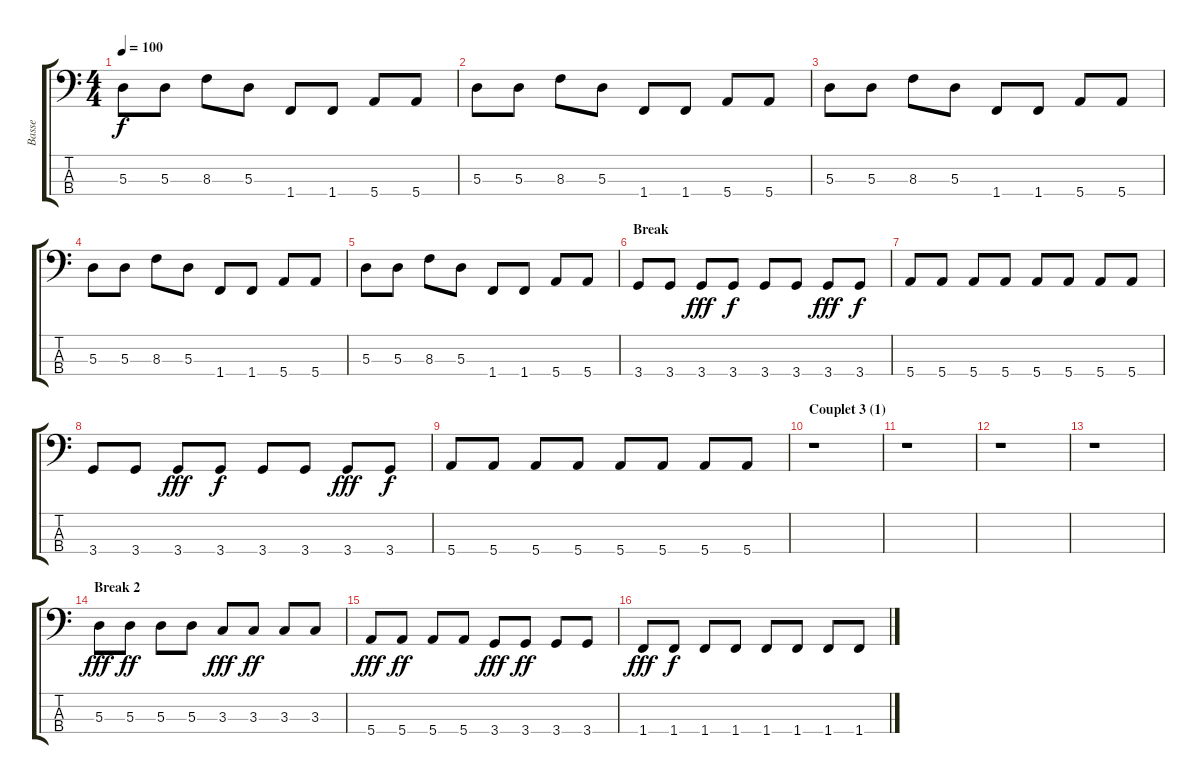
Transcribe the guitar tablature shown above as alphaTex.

\track ("Basse" "Basse") {instrument electricbassfinger}
\staff {score tabs}
\tuning (G2 D2 A1 E1) {hide}
\ts (4 4)
\tempo 100
\clef f4
\ks c
5.3.8{dy f} 5.3.8 8.3.8 5.3.8 1.4.8 1.4.8 5.4.8 5.4.8 |
5.3.8 5.3.8 8.3.8 5.3.8 1.4.8 1.4.8 5.4.8 5.4.8 |
5.3.8 5.3.8 8.3.8 5.3.8 1.4.8 1.4.8 5.4.8 5.4.8 |
5.3.8 5.3.8 8.3.8 5.3.8 1.4.8 1.4.8 5.4.8 5.4.8 |
5.3.8 5.3.8 8.3.8 5.3.8 1.4.8 1.4.8 5.4.8 5.4.8 |
\section ("" "Break")
3.4.8 3.4.8 3.4.8{dy fff} 3.4.8{dy f} 3.4.8 3.4.8 3.4.8{dy fff} 3.4.8{dy f} |
5.4.8 5.4.8 5.4.8 5.4.8 5.4.8 5.4.8 5.4.8 5.4.8 |
3.4.8 3.4.8 3.4.8{dy fff} 3.4.8{dy f} 3.4.8 3.4.8 3.4.8{dy fff} 3.4.8{dy f} |
5.4.8 5.4.8 5.4.8 5.4.8 5.4.8 5.4.8 5.4.8 5.4.8 |
\section ("" "Couplet 3 (1)")
r.1 |
r.1 |
r.1 |
r.1 |
\section ("" "Break 2")
5.3.8{dy fff} 5.3.8{dy ff} 5.3.8 5.3.8 3.3.8{dy fff} 3.3.8{dy ff} 3.3.8 3.3.8 |
5.4.8{dy fff} 5.4.8{dy ff} 5.4.8 5.4.8 3.4.8{dy fff} 3.4.8{dy ff} 3.4.8 3.4.8 |
1.4.8{dy fff} 1.4.8{dy f} 1.4.8 1.4.8 1.4.8 1.4.8 1.4.8 1.4.8
